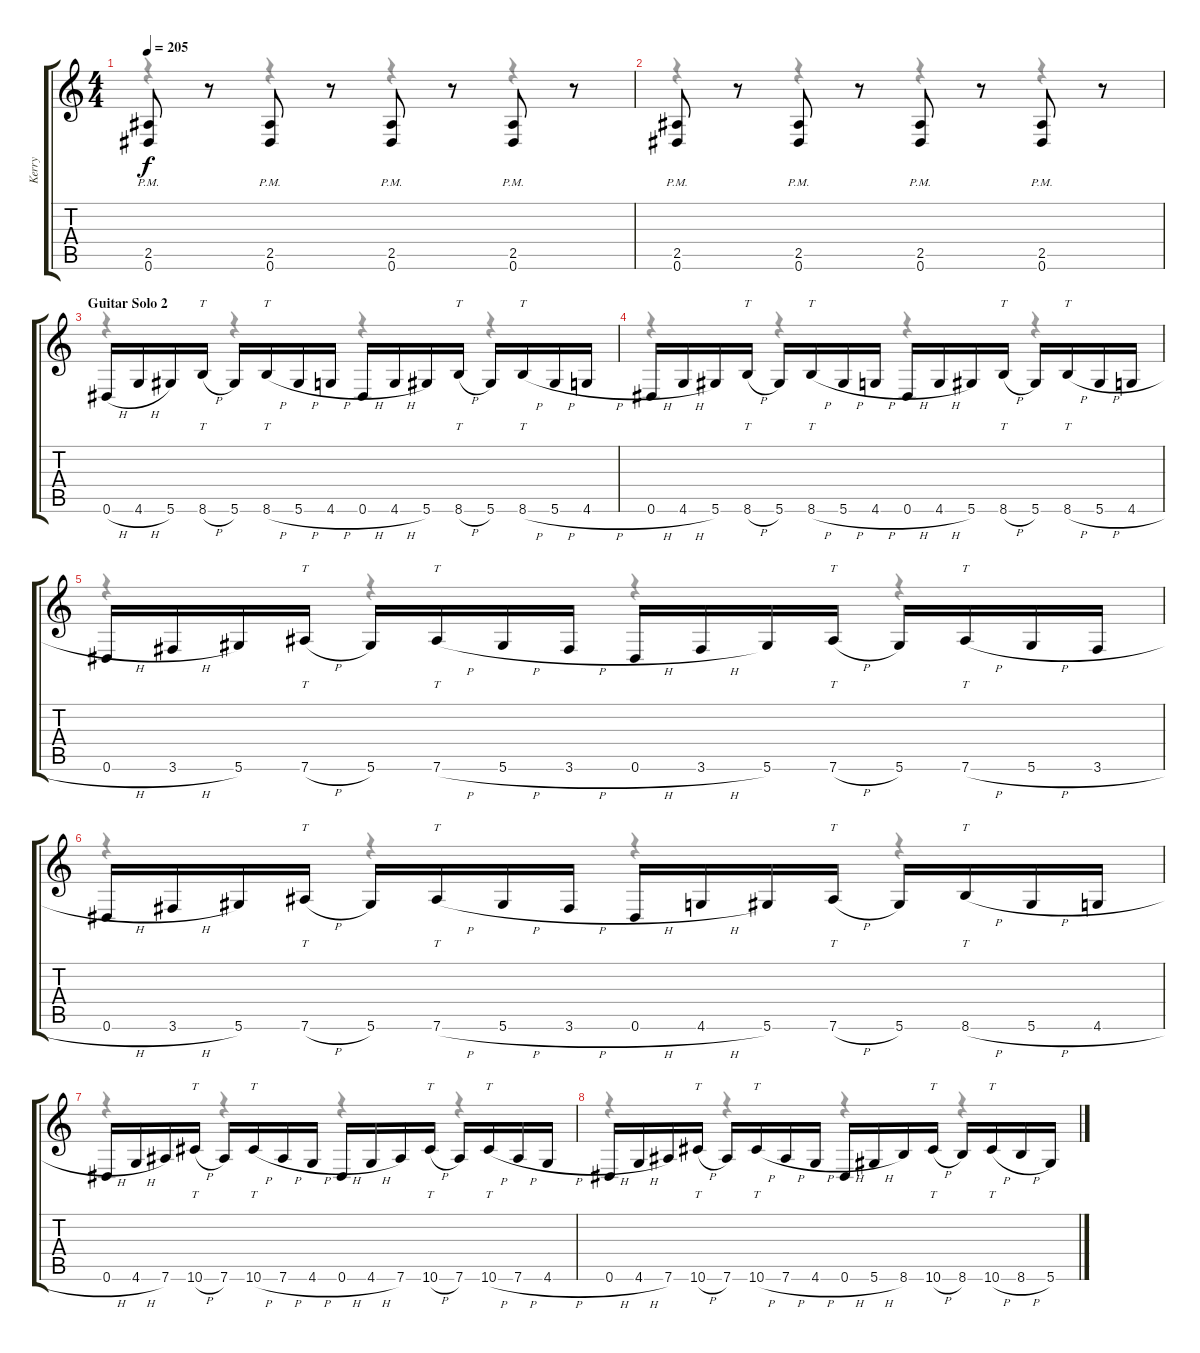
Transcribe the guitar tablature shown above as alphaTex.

\track ("Kerry" "Kerry") {instrument distortionguitar}
\staff {score tabs}
\tuning (Eb4 Bb3 Gb3 Db3 Ab2 Eb2) {hide}
\voice
\ts (4 4)
\tempo 205
\clef g2
\ks c
(2.5{pm} 0.6{pm}).8{dy f} r.8 (2.5{pm} 0.6{pm}).8 r.8 (2.5{pm} 0.6{pm}).8 r.8 (2.5{pm} 0.6{pm}).8 r.8 |
(2.5{pm} 0.6{pm}).8 r.8 (2.5{pm} 0.6{pm}).8 r.8 (2.5{pm} 0.6{pm}).8 r.8 (2.5{pm} 0.6{pm}).8 r.8 |
\section ("" "Guitar Solo 2")
0.6{h}.16 4.6{h}.16 5.6.16 8.6{h}.16{tt} 5.6.16 8.6{h}.16{tt} 5.6{h}.16 4.6{h}.16 0.6{h}.16 4.6{h}.16 5.6.16 8.6{h}.16{tt} 5.6.16 8.6{h}.16{tt} 5.6{h}.16 4.6{h}.16 |
0.6{h}.16 4.6{h}.16 5.6.16 8.6{h}.16{tt} 5.6.16 8.6{h}.16{tt} 5.6{h}.16 4.6{h}.16 0.6{h}.16 4.6{h}.16 5.6.16 8.6{h}.16{tt} 5.6.16 8.6{h}.16{tt} 5.6{h}.16 4.6{h}.16 |
0.6{h}.16 3.6{h}.16 5.6.16 7.6{h}.16{tt} 5.6.16 7.6{h}.16{tt} 5.6{h}.16 3.6{h}.16 0.6{h}.16 3.6{h}.16 5.6.16 7.6{h}.16{tt} 5.6.16 7.6{h}.16{tt} 5.6{h}.16 3.6{h}.16 |
0.6{h}.16 3.6{h}.16 5.6.16 7.6{h}.16{tt} 5.6.16 7.6{h}.16{tt} 5.6{h}.16 3.6{h}.16 0.6{h}.16 4.6{h}.16 5.6.16 7.6{h}.16{tt} 5.6.16 8.6{h}.16{tt} 5.6{h}.16 4.6{h}.16 |
0.6{h}.16 4.6{h}.16 7.6.16 10.6{h}.16{tt} 7.6.16 10.6{h}.16{tt} 7.6{h}.16 4.6{h}.16 0.6{h}.16 4.6{h}.16 7.6.16 10.6{h}.16{tt} 7.6.16 10.6{h}.16{tt} 7.6{h}.16 4.6{h}.16 |
0.6{h}.16 4.6{h}.16 7.6.16 10.6{h}.16{tt} 7.6.16 10.6{h}.16{tt} 7.6{h}.16 4.6{h}.16 0.6{h}.16 5.6{h}.16 8.6.16 10.6{h}.16{tt} 8.6.16 10.6{h}.16{tt} 8.6{h}.16 5.6{h}.16
\voice
\clef g2
\ottava regular
\simile none
\ks c
r.4{dy f} r.4 r.4 r.4 |
r.4 r.4 r.4 r.4 |
r.4 r.4 r.4 r.4 |
r.4 r.4 r.4 r.4 |
r.4 r.4 r.4 r.4 |
r.4 r.4 r.4 r.4 |
r.4 r.4 r.4 r.4 |
r.4 r.4 r.4 r.4
